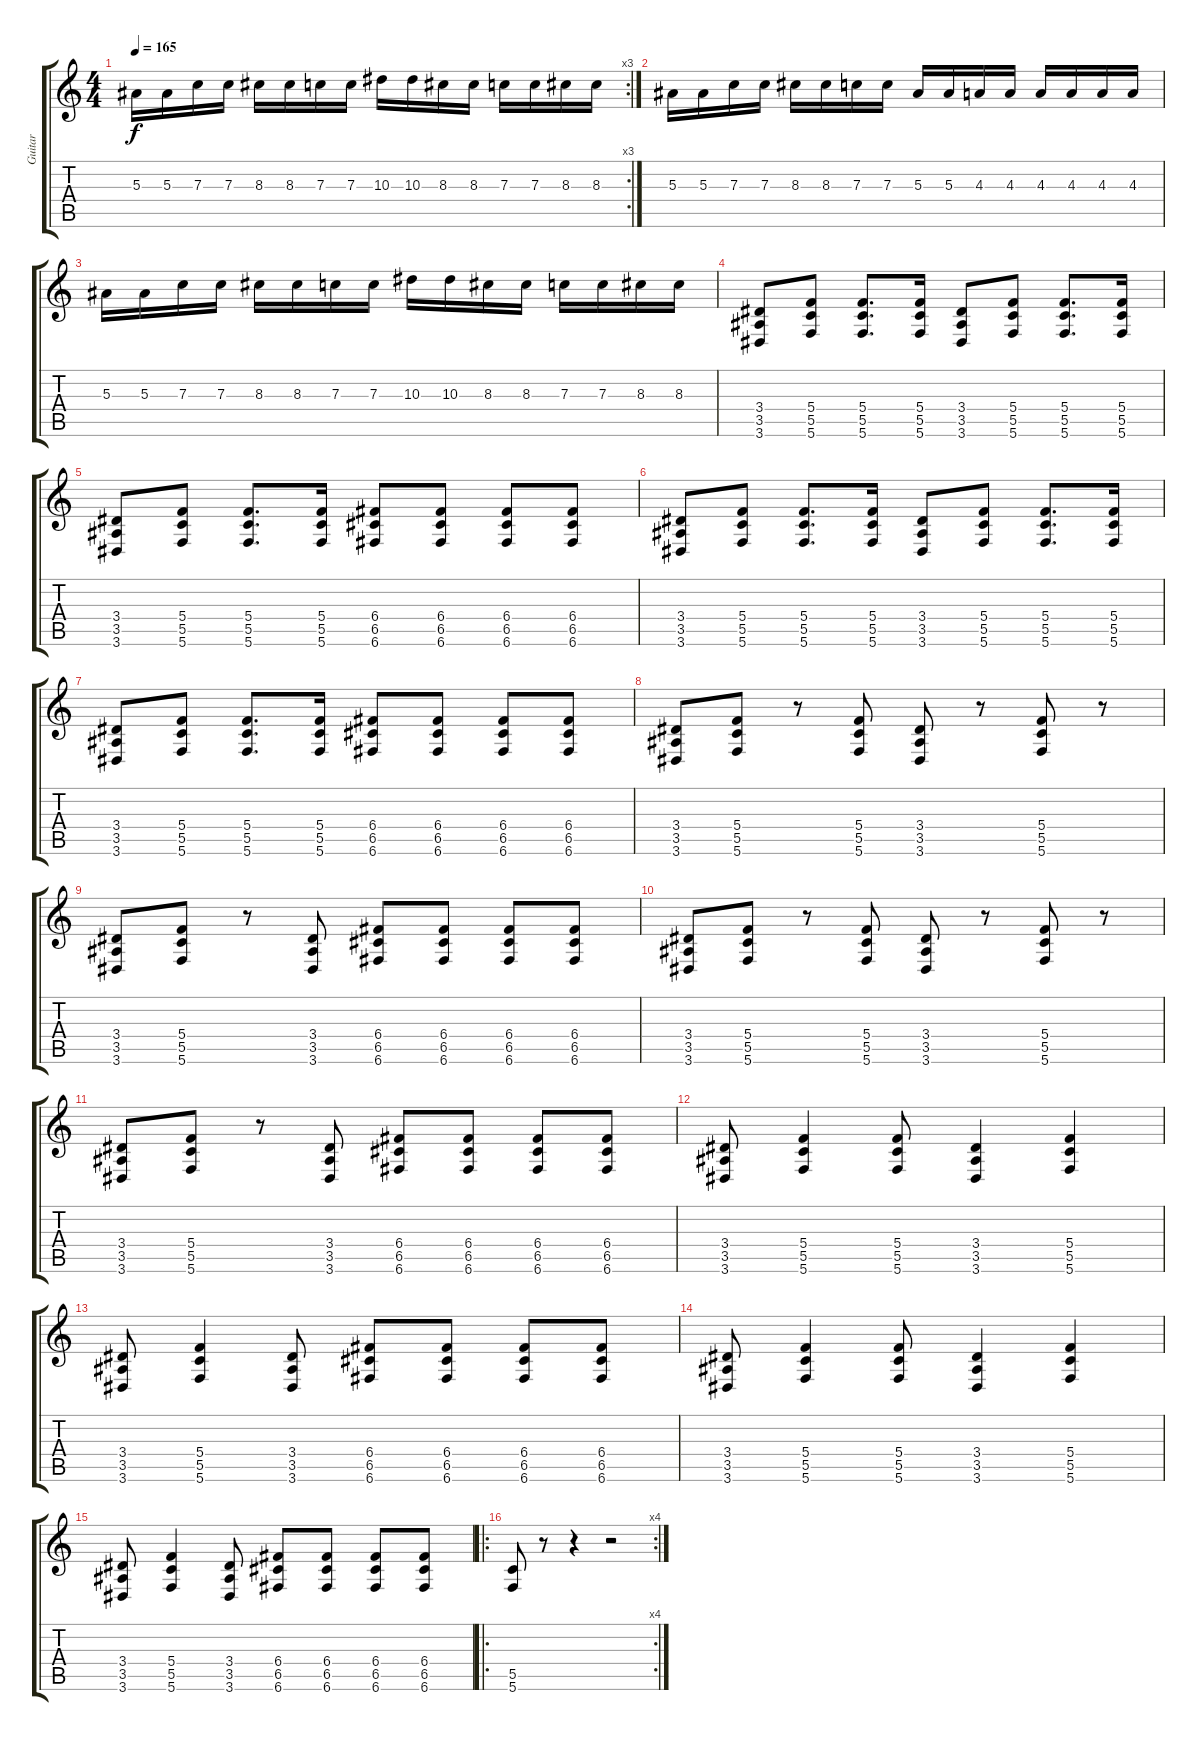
\track ("Guitar" "Guitar") {instrument distortionguitar}
\staff {score tabs}
\tuning (D4 A3 F3 C3 G2 C2) {hide}
\rc 3
\ts (4 4)
\tempo 165
\clef g2
\ks c
5.3.16{dy f} 5.3.16 7.3.16 7.3.16 8.3.16 8.3.16 7.3.16 7.3.16 10.3.16 10.3.16 8.3.16 8.3.16 7.3.16 7.3.16 8.3.16 8.3.16 |
5.3.16 5.3.16 7.3.16 7.3.16 8.3.16 8.3.16 7.3.16 7.3.16 5.3.16 5.3.16 4.3.16 4.3.16 4.3.16 4.3.16 4.3.16 4.3.16 |
5.3.16 5.3.16 7.3.16 7.3.16 8.3.16 8.3.16 7.3.16 7.3.16 10.3.16 10.3.16 8.3.16 8.3.16 7.3.16 7.3.16 8.3.16 8.3.16 |
(3.4 3.5 3.6).8 (5.4 5.5 5.6).8 (5.4 5.5 5.6).8{d} (5.4 5.5 5.6).16 (3.4 3.5 3.6).8 (5.4 5.5 5.6).8 (5.4 5.5 5.6).8{d} (5.4 5.5 5.6).16 |
(3.4 3.5 3.6).8 (5.4 5.5 5.6).8 (5.4 5.5 5.6).8{d} (5.4 5.5 5.6).16 (6.4 6.5 6.6).8 (6.4 6.5 6.6).8 (6.4 6.5 6.6).8 (6.4 6.5 6.6).8 |
(3.4 3.5 3.6).8 (5.4 5.5 5.6).8 (5.4 5.5 5.6).8{d} (5.4 5.5 5.6).16 (3.4 3.5 3.6).8 (5.4 5.5 5.6).8 (5.4 5.5 5.6).8{d} (5.4 5.5 5.6).16 |
(3.4 3.5 3.6).8 (5.4 5.5 5.6).8 (5.4 5.5 5.6).8{d} (5.4 5.5 5.6).16 (6.4 6.5 6.6).8 (6.4 6.5 6.6).8 (6.4 6.5 6.6).8 (6.4 6.5 6.6).8 |
(3.4 3.5 3.6).8 (5.4 5.5 5.6).8 r.8 (5.4 5.5 5.6).8 (3.4 3.5 3.6).8 r.8 (5.4 5.5 5.6).8 r.8 |
(3.4 3.5 3.6).8 (5.4 5.5 5.6).8 r.8 (3.4 3.5 3.6).8 (6.4 6.5 6.6).8 (6.4 6.5 6.6).8 (6.4 6.5 6.6).8 (6.4 6.5 6.6).8 |
(3.4 3.5 3.6).8 (5.4 5.5 5.6).8 r.8 (5.4 5.5 5.6).8 (3.4 3.5 3.6).8 r.8 (5.4 5.5 5.6).8 r.8 |
(3.4 3.5 3.6).8 (5.4 5.5 5.6).8 r.8 (3.4 3.5 3.6).8 (6.4 6.5 6.6).8 (6.4 6.5 6.6).8 (6.4 6.5 6.6).8 (6.4 6.5 6.6).8 |
(3.4 3.5 3.6).8 (5.4 5.5 5.6).4 (5.4 5.5 5.6).8 (3.4 3.5 3.6).4 (5.4 5.5 5.6).4 |
(3.4 3.5 3.6).8 (5.4 5.5 5.6).4 (3.4 3.5 3.6).8 (6.4 6.5 6.6).8 (6.4 6.5 6.6).8 (6.4 6.5 6.6).8 (6.4 6.5 6.6).8 |
(3.4 3.5 3.6).8 (5.4 5.5 5.6).4 (5.4 5.5 5.6).8 (3.4 3.5 3.6).4 (5.4 5.5 5.6).4 |
(3.4 3.5 3.6).8 (5.4 5.5 5.6).4 (3.4 3.5 3.6).8 (6.4 6.5 6.6).8 (6.4 6.5 6.6).8 (6.4 6.5 6.6).8 (6.4 6.5 6.6).8 |
\ro
\rc 4
(5.5 5.6).8 r.8 r.4 r.2
